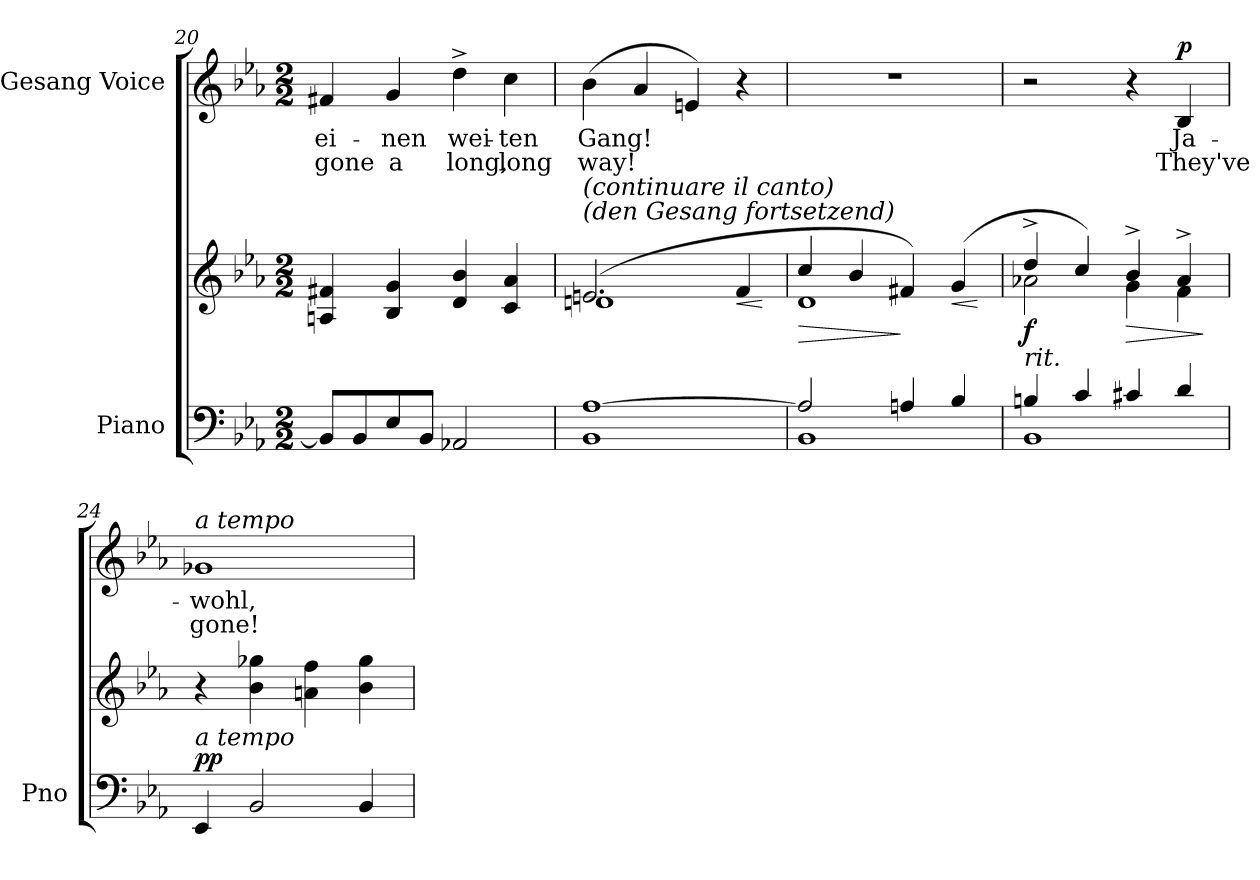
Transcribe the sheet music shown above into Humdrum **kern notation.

**kern	**kern	**dynam	**kern	**text	**text	**dynam
*part2	*part2	*part2	*part1	*part1	*part1	*part1
*staff3	*staff2	*staff2/3	*staff1	*staff1	*staff1	*staff1
*I"Piano	*	*	*I"Gesang Voice	*	*	*
*I'Pno	*	*	*	*	*	*
*clefF4	*clefG2	*	*clefG2	*	*	*
*k[b-e-a-]	*k[b-e-a-]	*	*k[b-e-a-]	*	*	*
*M2/2	*M2/2	*	*M2/2	*	*	*
=20	=20	=20	=20	=20	=20	=20
!	!	!	!	!LO:LY:b	!LO:LY:b	!
8BB-/L]	4An/ 4f#X/	.	4f#X/	ei-	gone	.
8BB-/	.	.	.	.	.	.
!	!	!	!	!LO:LY:b	!LO:LY:b	!
8E-/	4B-/ 4g/	.	4g/	-nen	a	.
8BB-/J	.	.	.	.	.	.
!	!	!	!	!LO:LY:b	!LO:LY:b	!
2AA-X/	4d/ 4b-/	.	4dd^\	wei-	long,	.
!	!	!	!	!LO:LY:b	!LO:LY:b	!
.	4c/ 4a-/	.	4cc\	-ten	long	.
=21	=21	=21	=21	=21	=21	=21
*^	*^	*	*	*	*	*
!	!	!LO:TX:a:i:t=(den Gesang fortsetzend)	!	!	!	!	!	!
!	!	!LO:TX:a:i:t=(continuare il canto)	!	!	!	!	!	!
!	!	!	!	!	!	!LO:LY:b	!LO:LY:b	!
[1A-	1BB-	(2.en/	1dn	.	(4b-\	Gang!	way!	.
.	.	.	.	.	4a-/	.	.	.
.	.	.	.	.	4en/)	.	.	.
!	!	!	!	!LO:HP:b	!	!	!	!
.	.	4f/	.	<	4r	.	.	.
*v	*v	*	*	*	*	*	*	*
*	*v	*v	*	*	*	*	*
.	.	[	.	.	.	.
=22	=22	=22	=22	=22	=22	=22
*^	*	*	*	*	*	*
!	!	!	!LO:HP:b	!	!	!	!
*	*	*^	*	*	*	*	*
2A-/]	1BB-	4cc/	1d	>	1r	.	.	.
.	.	4b-/	.	.	.	.	.	.
4An/	.	4f#X/)	.	]	.	.	.	.
!	!	!	!	!LO:HP:b	!	!	!	!
4B-/	.	(4g/	.	<	.	.	.	.
*v	*v	*	*	*	*	*	*	*
*	*v	*v	*	*	*	*	*
.	.	[	.	.	.	.
!!LO:LB:g=z
=23	=23	=23	=23	=23	=23	=23
*^	*^	*	*	*	*	*
!	!	!LO:TX:b:i:t=rit.	!	!	!	!	!	!
!	!	!	!	!LO:DY:b	!	!	!	!
4Bn/	1BB-	4dd^/	2a-X\	f	2r	.	.	.
4c/	.	4cc/)	.	.	.	.	.	.
!	!	!	!	!LO:HP:b	!	!	!	!
4c#X/	.	4b-^/	4g\	>	4r	.	.	.
!	!	!	!	!	!	!LO:LY:b	!LO:LY:b	!LO:DY:a
4d/	.	4a-^/	4f\	.	4B-/	Ja-	They've	p
*v	*v	*	*	*	*	*	*	*
*	*v	*v	*	*	*	*	*
.	.	]	.	.	.	.
=24	=24	=24	=24	=24	=24	=24
!	!	!	!LO:TX:a:i:t=a tempo	!	!	!
!LO:TX:a:i:t=a tempo	!	!	!	!	!	!
!	!	!LO:DY:a=2	!	!LO:LY:b	!LO:LY:b	!
4EE-/	4r	pp	1g-X	-wohl,	gone!	.
2BB-/	4b-\ 4gg-X\	.	.	.	.	.
.	4an\ 4ff\	.	.	.	.	.
4BB-/	4b-\ 4gg-\	.	.	.	.	.
=	=	=	=	=	=	=
*-	*-	*-	*-	*-	*-	*-
